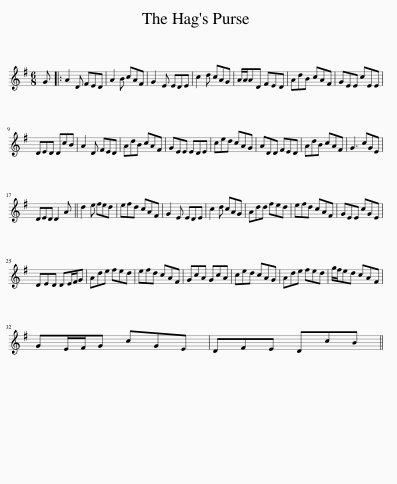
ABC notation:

X:1
L:1/8
M:6/8
I:linebreak $
K:G
V:1 treble
V:1
 G |: A2 D FED | A2 B cAF | G2 E EDE | c2 d cAG | %5
 A/A/AD FED | AdB cAF | GEE cEE |$ DED DcB | A2 D FED | %10
 AdB cAF | GEE EDE | ced cAG | ADD FED | AdB cAF | %15
 G3 cGE |$ DED D2 A || d2 e fed | efd cAF | G2 E EDE | %20
 c2 d cAG | Add fed | efd cAF | GEE cGE |$ DED DE/F/G | %25
 Ade fed | efd cAF | GcA GcA | ced cAG | Ade fed | %30
 g/f/ed cAF |$ GE/F/G cGE | DFE DcB || %33
